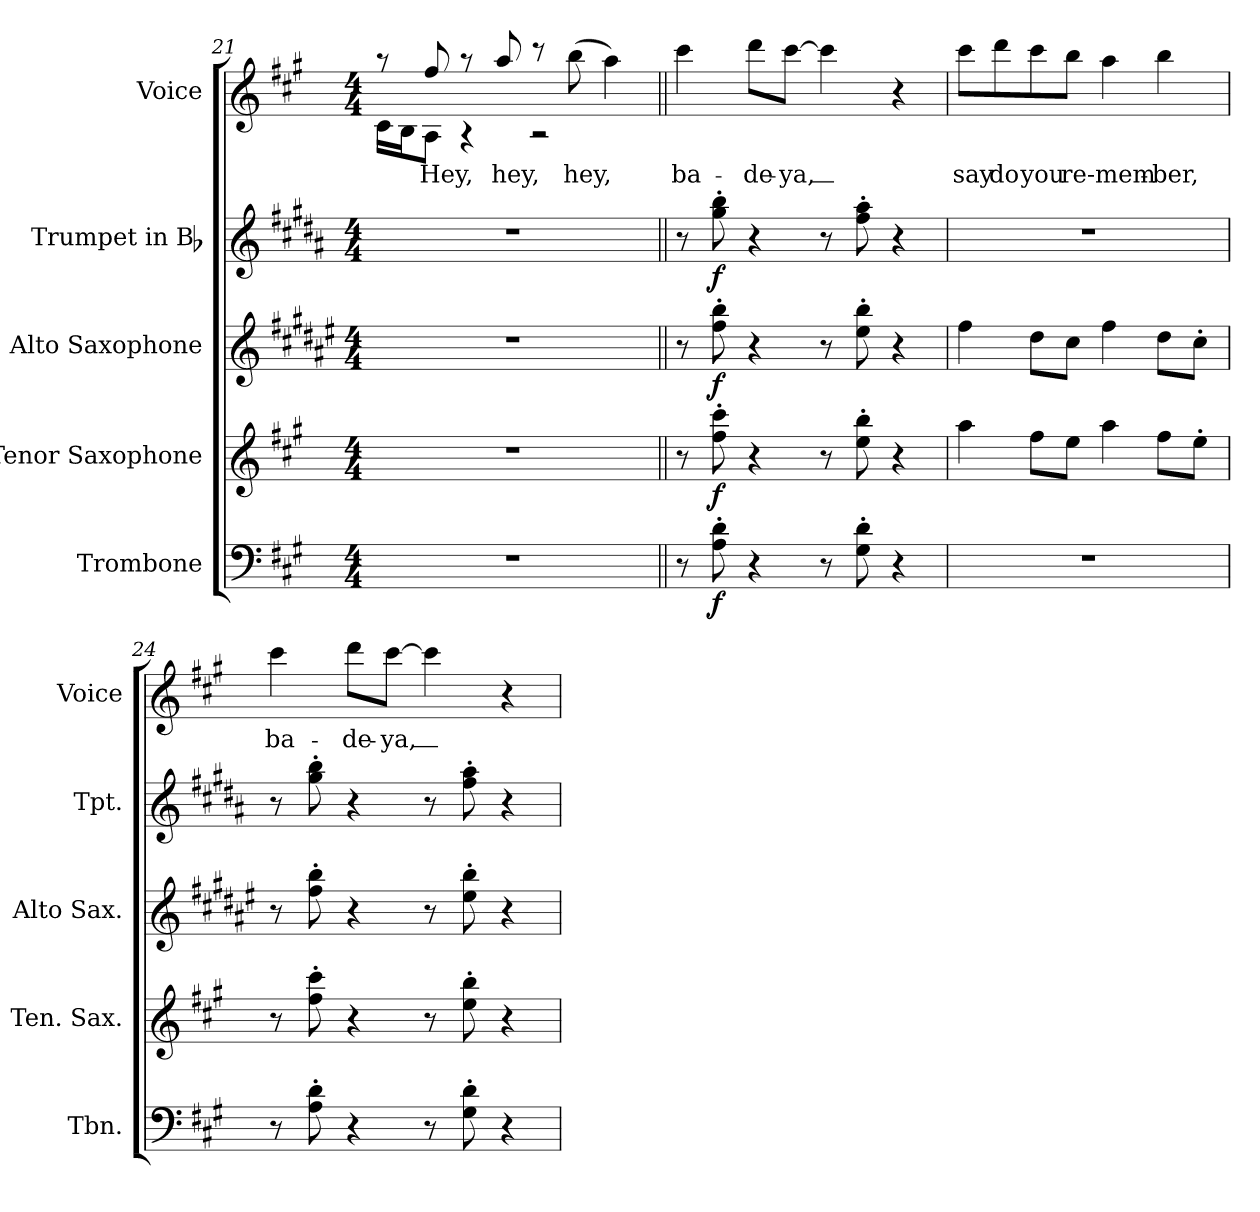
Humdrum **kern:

**kern	**dynam	**kern	**dynam	**kern	**dynam	**kern	**dynam	**kern	**text
*part5	*part5	*part4	*part4	*part3	*part3	*part2	*part2	*part1	*part1
*staff5	*staff5	*staff4	*staff4	*staff3	*staff3	*staff2	*staff2	*staff1	*staff1
*I"Trombone	*	*I"Tenor Saxophone	*	*I"Alto Saxophone	*	*I"Trumpet in Bb	*	*I"Voice	*
*I'Tbn.	*	*I'Ten. Sax.	*	*I'Alto Sax.	*	*I'Tpt.	*	*I'Voice	*
*clefF4	*	*clefG2	*	*clefG2	*	*clefG2	*	*clefG2	*
*	*	*ITrd8c14	*	*ITrd5c9	*	*ITrd1c2	*	*	*
*k[f#c#g#]	*	*k[f#c#g#]	*	*k[f#c#g#]	*	*k[f#c#g#]	*	*k[f#c#g#]	*
*A:	*	*A:	*	*A:	*	*A:	*	*A:	*
*M4/4	*	*M4/4	*	*M4/4	*	*M4/4	*	*M4/4	*
=21	=21	=21	=21	=21	=21	=21	=21	=21	=21
*	*	*	*	*	*	*	*	*^	*
1r	.	1r	.	1r	.	1r	.	8r	16c#i\LL	.
.	.	.	.	.	.	.	.	.	16Bi\J	.
!	!	!	!	!	!	!	!	!	!	!LO:LY:b:color=#000000
.	.	.	.	.	.	.	.	8ff#i/	8Ai\J	Hey,
.	.	.	.	.	.	.	.	8r	4r	.
!	!	!	!	!	!	!	!	!	!	!LO:LY:b:color=#000000
.	.	.	.	.	.	.	.	8aai/	.	hey,
.	.	.	.	.	.	.	.	8r	2r	.
!	!	!	!	!	!	!	!	!	!	!LO:LY:b:color=#000000
.	.	.	.	.	.	.	.	(8bbi\	.	hey,
.	.	.	.	.	.	.	.	4aai\)	.	.
*	*	*	*	*	*	*	*	*v	*v	*
=22||	=22||	=22||	=22||	=22||	=22||	=22||	=22||	=22||	=22||
!	!	!	!	!	!	!	!	!	!LO:LY:b:color=#000000
8r	.	8r	.	8r	.	8r	.	4ccc#i\	ba-
8Ai\' 8di'	f	8f#i\' 8cc#i'	f	8ai\' 8ddi'	f	8ff#i\' 8aai'	f	.	.
!	!	!	!	!	!	!	!	!	!LO:LY:b:color=#000000
4r	.	4r	.	4r	.	4r	.	8dddi\L	de-
!	!	!	!	!	!	!	!	!	!LO:LY:b:color=#000000
.	.	.	.	.	.	.	.	[8ccc#i\J	ya,_
8r	.	8r	.	8r	.	8r	.	4ccc#i\]	.
8G#i\' 8di'	.	8ei\' 8bi'	.	8g#i\' 8ddi'	.	8eei\' 8gg#i'	.	.	.
4r	.	4r	.	4r	.	4r	.	4r	.
!!LO:PB:g=z
=23	=23	=23	=23	=23	=23	=23	=23	=23	=23
!	!	!	!	!	!	!	!	!	!LO:LY:b:color=#000000
1r	.	4ai\	.	4ai\	.	1r	.	8ccc#i\L	say
!	!	!	!	!	!	!	!	!	!LO:LY:b:color=#000000
.	.	.	.	.	.	.	.	8dddi\	do
!	!	!	!	!	!	!	!	!	!LO:LY:b:color=#000000
.	.	8f#i\L	.	8f#i\L	.	.	.	8ccc#i\	you
!	!	!	!	!	!	!	!	!	!LO:LY:b:color=#000000
.	.	8ei\J	.	8ei\J	.	.	.	8bbi\J	re-mem-
.	.	4ai\	.	4ai\	.	.	.	4aai\	.
!	!	!	!	!	!	!	!	!	!LO:LY:b:color=#000000
.	.	8f#i\L	.	8f#i\L	.	.	.	4bbi\	ber,
.	.	8e'i\J	.	8e'i\J	.	.	.	.	.
=24	=24	=24	=24	=24	=24	=24	=24	=24	=24
!	!	!	!	!	!	!	!	!	!LO:LY:b:color=#000000
8r	.	8r	.	8r	.	8r	.	4ccc#i\	ba-
8Ai\' 8di'	.	8f#i\' 8cc#i'	.	8ai\' 8ddi'	.	8ff#i\' 8aai'	.	.	.
!	!	!	!	!	!	!	!	!	!LO:LY:b:color=#000000
4r	.	4r	.	4r	.	4r	.	8dddi\L	de-
!	!	!	!	!	!	!	!	!	!LO:LY:b:color=#000000
.	.	.	.	.	.	.	.	[8ccc#i\J	ya,_
8r	.	8r	.	8r	.	8r	.	4ccc#i\]	.
8G#i\' 8di'	.	8ei\' 8bi'	.	8g#i\' 8ddi'	.	8eei\' 8gg#i'	.	.	.
4r	.	4r	.	4r	.	4r	.	4r	.
=	=	=	=	=	=	=	=	=	=
*-	*-	*-	*-	*-	*-	*-	*-	*-	*-
